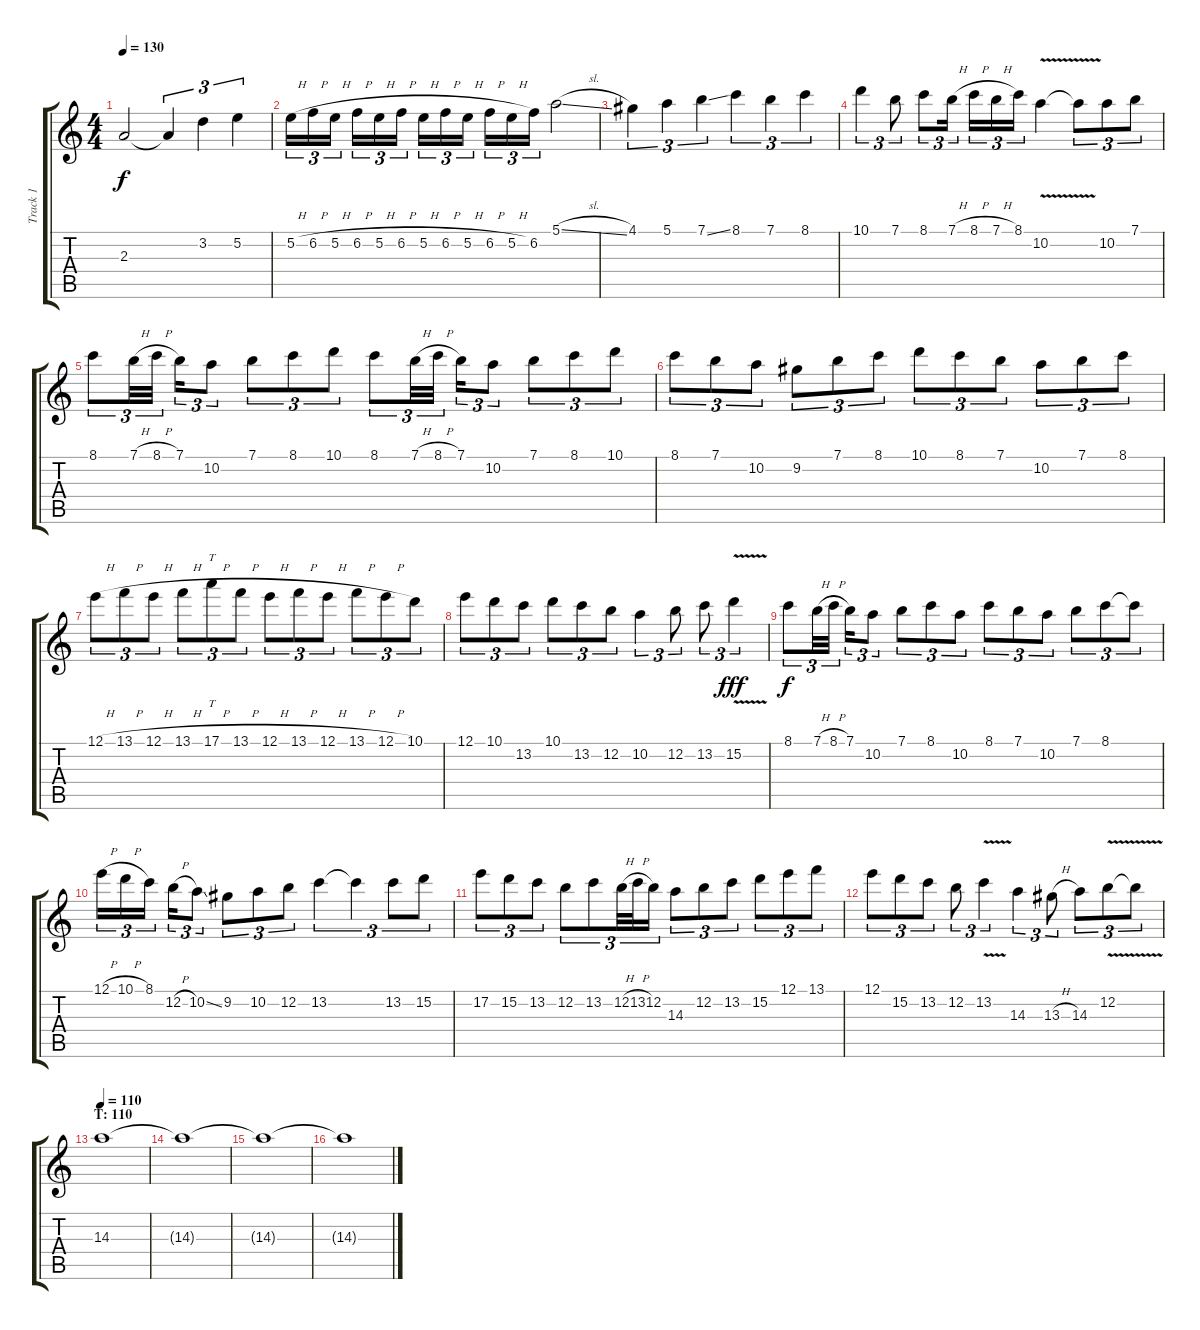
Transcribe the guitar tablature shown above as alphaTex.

\track ("Track 1" "Track 1") {instrument distortionguitar}
\staff {score tabs}
\tuning (E4 B3 G3 D3 A2 E2) {hide}
\ts (4 4)
\tempo 130
\clef g2
\ks c
2.3.2{dy f} 2.3{t}.4{tu (3 2)} 3.2.4{tu (3 2)} 5.2.4{tu (3 2)} |
5.2{h}.16{tu (3 2)} 6.2{h}.16{tu (3 2)} 5.2{h}.16{tu (3 2)} 6.2{h}.16{tu (3 2)} 5.2{h}.16{tu (3 2)} 6.2{h}.16{tu (3 2)} 5.2{h}.16{tu (3 2)} 6.2{h}.16{tu (3 2)} 5.2{h}.16{tu (3 2)} 6.2{h}.16{tu (3 2)} 5.2{h}.16{tu (3 2)} 6.2.16{tu (3 2)} 5.1{sl}.2 |
4.1.4{tu (3 2)} 5.1.4{tu (3 2)} 7.1{ss}.4{tu (3 2)} 8.1.4{tu (3 2)} 7.1.4{tu (3 2)} 8.1.4{tu (3 2)} |
10.1.4{tu (3 2)} 7.1.8{tu (3 2)} 8.1.8{tu (3 2)} 7.1{h}.16{tu (3 2)} 8.1{h}.16{tu (3 2)} 7.1{h}.16{tu (3 2)} 8.1.16{tu (3 2)} 10.2{v}.4 10.2{t}.8{tu (3 2)} 10.2.8{tu (3 2)} 7.1.8{tu (3 2)} |
8.1.8{tu (3 2)} 7.1{h}.32{tu (3 2)} 8.1{h}.32{tu (3 2)} 7.1.16{tu (3 2)} 10.2.8{tu (3 2)} 7.1.8{tu (3 2)} 8.1.8{tu (3 2)} 10.1.8{tu (3 2)} 8.1.8{tu (3 2)} 7.1{h}.32{tu (3 2)} 8.1{h}.32{tu (3 2)} 7.1.16{tu (3 2)} 10.2.8{tu (3 2)} 7.1.8{tu (3 2)} 8.1.8{tu (3 2)} 10.1.8{tu (3 2)} |
8.1.8{tu (3 2)} 7.1.8{tu (3 2)} 10.2.8{tu (3 2)} 9.2.8{tu (3 2)} 7.1.8{tu (3 2)} 8.1.8{tu (3 2)} 10.1.8{tu (3 2)} 8.1.8{tu (3 2)} 7.1.8{tu (3 2)} 10.2.8{tu (3 2)} 7.1.8{tu (3 2)} 8.1.8{tu (3 2)} |
12.1{h}.8{tu (3 2)} 13.1{h}.8{tu (3 2)} 12.1{h}.8{tu (3 2)} 13.1{h}.8{tu (3 2)} 17.1{h}.8{tt tu (3 2)} 13.1{h}.8{tu (3 2)} 12.1{h}.8{tu (3 2)} 13.1{h}.8{tu (3 2)} 12.1{h}.8{tu (3 2)} 13.1{h}.8{tu (3 2)} 12.1{h}.8{tu (3 2)} 10.1.8{tu (3 2)} |
12.1.8{tu (3 2)} 10.1.8{tu (3 2)} 13.2.8{tu (3 2)} 10.1.8{tu (3 2)} 13.2.8{tu (3 2)} 12.2.8{tu (3 2)} 10.2.4{tu (3 2)} 12.2.8{tu (3 2)} 13.2.8{tu (3 2)} 15.2{v}.4{tu (3 2) dy fff instrument guitarharmonics} |
8.1.8{tu (3 2) dy f instrument distortionguitar} 7.1{h}.32{tu (3 2)} 8.1{h}.32{tu (3 2)} 7.1.16{tu (3 2)} 10.2.8{tu (3 2)} 7.1.8{tu (3 2)} 8.1.8{tu (3 2)} 10.2.8{tu (3 2)} 8.1.8{tu (3 2)} 7.1.8{tu (3 2)} 10.2.8{tu (3 2)} 7.1.8{tu (3 2)} 8.1.8{tu (3 2)} 8.1{t}.8{tu (3 2)} |
12.1{h}.16{tu (3 2)} 10.1{h}.16{tu (3 2)} 8.1.16{tu (3 2)} 12.2{h}.16{tu (3 2)} 10.2{ss}.8{tu (3 2)} 9.2.8{tu (3 2)} 10.2.8{tu (3 2)} 12.2.8{tu (3 2)} 13.2.4{tu (3 2)} 13.2{t}.4{tu (3 2)} 13.2.8{tu (3 2)} 15.2.8{tu (3 2)} |
17.2.8{tu (3 2)} 15.2.8{tu (3 2)} 13.2.8{tu (3 2)} 12.2.8{tu (3 2)} 13.2.8{tu (3 2)} 12.2{h}.32{tu (3 2)} 13.2{h}.32{tu (3 2)} 12.2.16{tu (3 2)} 14.3.8{tu (3 2)} 12.2.8{tu (3 2)} 13.2.8{tu (3 2)} 15.2.8{tu (3 2)} 12.1.8{tu (3 2)} 13.1.8{tu (3 2)} |
12.1.8{tu (3 2)} 15.2.8{tu (3 2)} 13.2.8{tu (3 2)} 12.2.8{tu (3 2)} 13.2{v}.4{tu (3 2) instrument guitarharmonics} 14.3.4{tu (3 2) instrument distortionguitar} 13.3{h}.8{tu (3 2)} 14.3.8{tu (3 2)} 12.2{v}.8{tu (3 2) instrument guitarharmonics} 12.2{t}.8{tu (3 2)} |
\section ("" "T: 110")
\tempo 110
14.3.1{volume 9 instrument distortionguitar} |
14.3{t}.1 |
14.3{t}.1 |
14.3{t}.1{volume 3}
